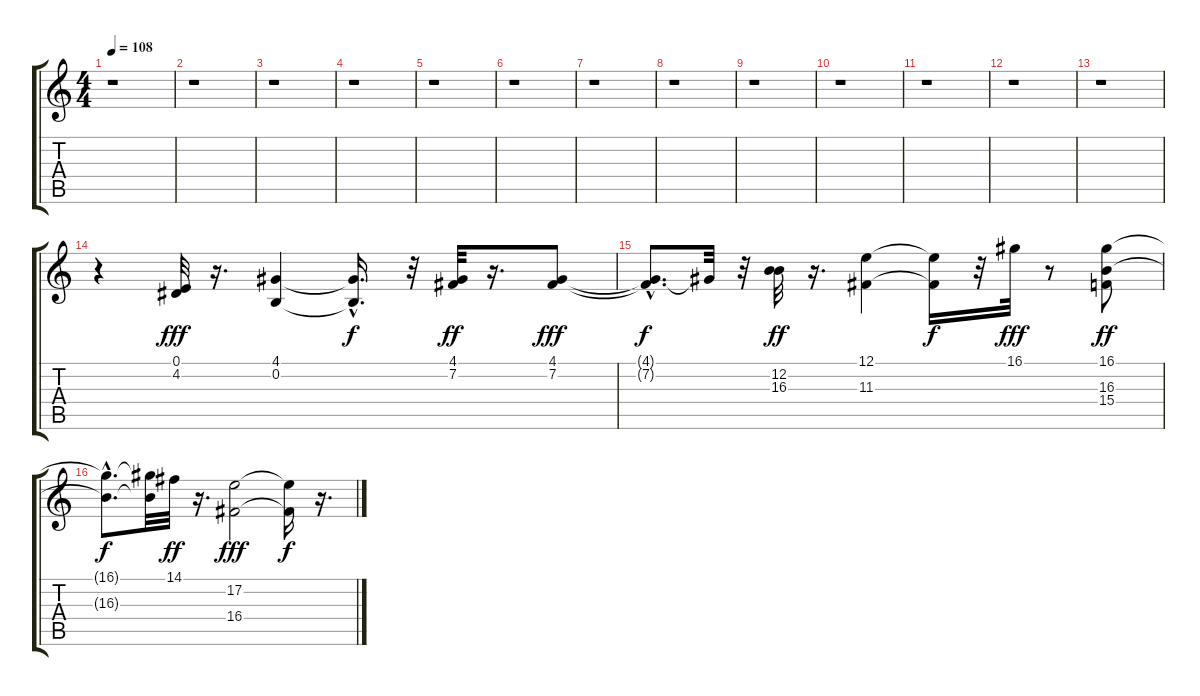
\track "" {instrument choiraahs}
\staff {score tabs}
\tuning (E4 B3 G3 D3 A2 E2) {hide}
\ts (4 4)
\tempo 108
\clef g2
\ks c
r.1{dy fff} |
r.1 |
r.1 |
r.1 |
r.1 |
r.1 |
r.1 |
r.1 |
r.1 |
r.1 |
r.1 |
r.1 |
r.1 |
r.4 (0.1 4.2).32 r.16{d} (4.1 0.2).4 (4.1{hac t} 0.2{hac t}).16{d dy f} r.32 (4.1 7.2).32{dy ff} r.16{d} (4.1 7.2).8{dy fff} |
(4.1{hac t} 7.2{hac t}).8{d dy f} 4.1{t}.32 r.32 (12.2 16.3).32{dy ff} r.16{d} (12.1 11.3).4 (12.1{t} 11.3{t}).16{dy f} r.32 16.1.32{dy fff} r.8 (16.1 16.3 15.4).8{dy ff} |
(16.1{hac t} 16.3{hac t}).8{d dy f} (16.1{t} 16.3{t}).32 14.1.32{dy ff} r.16{d} (17.2 16.4).2{dy fff} (17.2{t} 16.4{t}).16{dy f} r.16{d}
